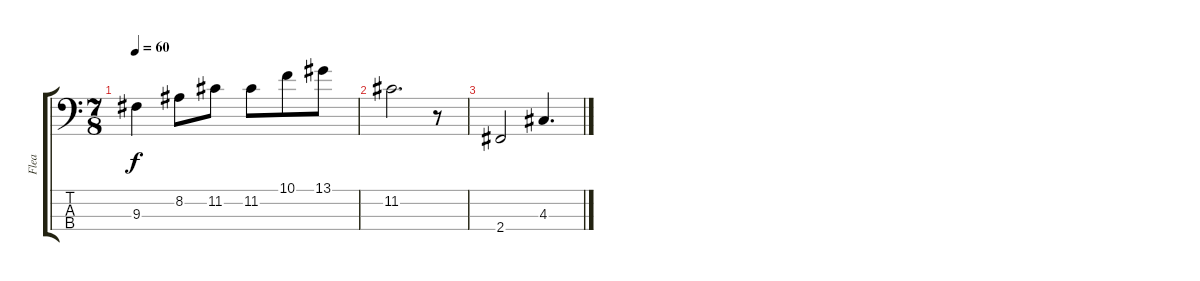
\track ("Flea" "Flea") {instrument electricbassfinger}
\staff {score tabs}
\tuning (G2 D2 A1 E1) {hide}
\ts (7 8)
\tempo 60
\clef f4
\ks c
9.3.4{dy f} 8.2.8 11.2.8 11.2.8 10.1.8 13.1.8 |
11.2.2{d} r.8 |
2.4.2 4.3.4{d}
